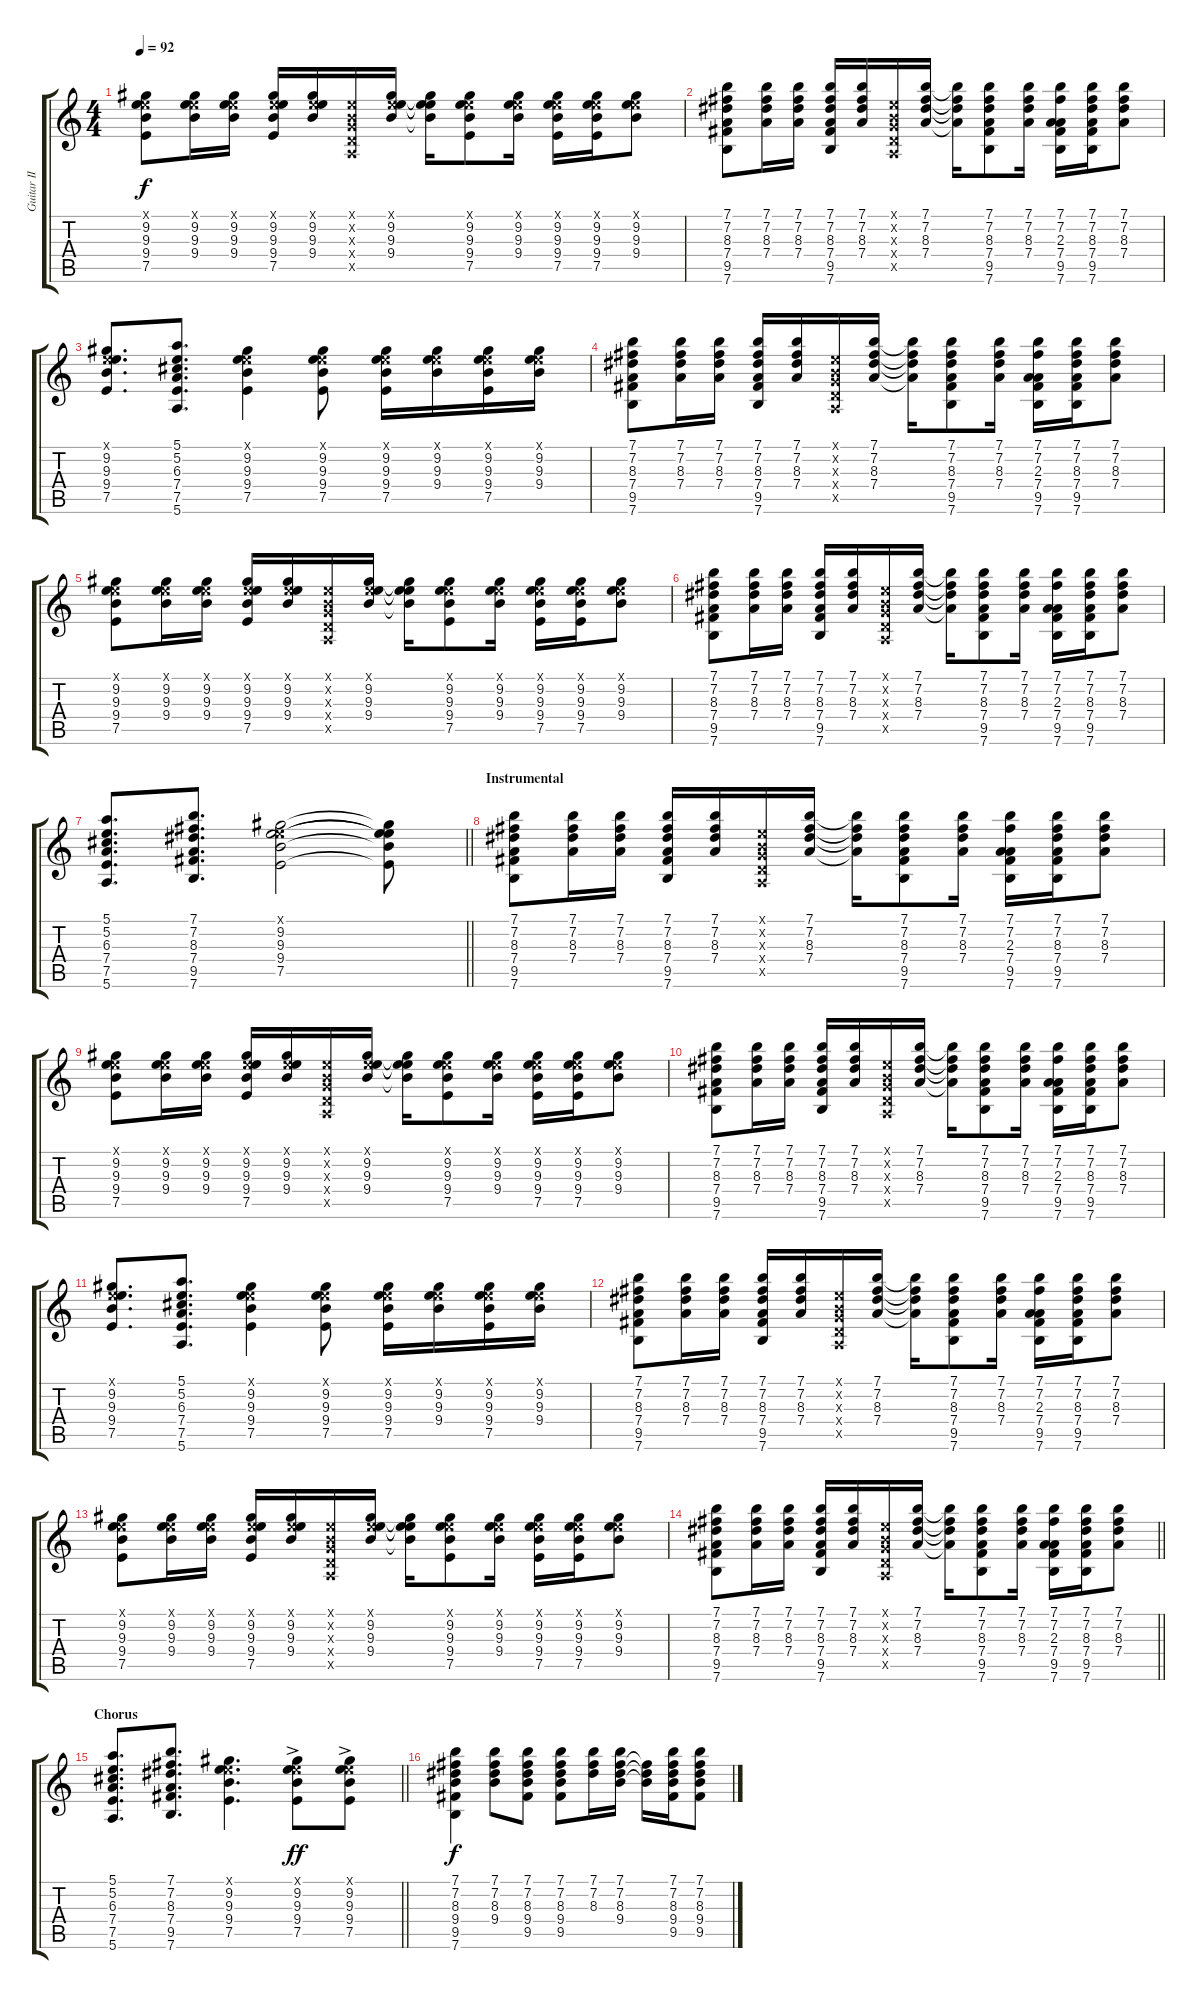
\track ("Guitar II" "Guitar II") {instrument acousticguitarnylon}
\staff {score tabs}
\tuning (E4 B3 G3 D3 A2 E2) {hide}
\ts (4 4)
\tempo 92
\clef g2
\ks c
(0.1{x} 9.2 9.3 9.4 7.5).8{dy f} (0.1{x} 9.2 9.3 9.4).16 (0.1{x} 9.2 9.3 9.4).16 (0.1{x} 9.2 9.3 9.4 7.5).16 (0.1{x} 9.2 9.3 9.4).16 (0.1{x} 0.2{x} 0.3{x} 0.4{x} 0.5{x}).16 (0.1{x} 9.2 9.3 9.4).16 (0.1{t} 9.2{t} 9.3{t} 9.4{t}).16 (0.1{x} 9.2 9.3 9.4 7.5).8 (0.1{x} 9.2 9.3 9.4).16 (0.1{x} 9.2 9.3 9.4 7.5).16 (0.1{x} 9.2 9.3 9.4 7.5).16 (0.1{x} 9.2 9.3 9.4).8 |
(7.1 7.2 8.3 7.4 9.5 7.6).8 (7.1 7.2 8.3 7.4).16 (7.1 7.2 8.3 7.4).16 (7.1 7.2 8.3 7.4 9.5 7.6).16 (7.1 7.2 8.3 7.4).16 (0.1{x} 0.2{x} 0.3{x} 0.4{x} 0.5{x}).16 (7.1 7.2 8.3 7.4).16 (7.1{t} 7.2{t} 8.3{t} 7.4{t}).16 (7.1 7.2 8.3 7.4 9.5 7.6).8 (7.1 7.2 8.3 7.4).16 (7.1 7.2 2.3 7.4 9.5 7.6).16 (7.1 7.2 8.3 7.4 9.5 7.6).16 (7.1 7.2 8.3 7.4).8 |
(0.1{x} 9.2 9.3 9.4 7.5).8{d} (5.1 5.2 6.3 7.4 7.5 5.6).8{d} (0.1{x} 9.2 9.3 9.4 7.5).4 (0.1{x} 9.2 9.3 9.4 7.5).8 (0.1{x} 9.2 9.3 9.4 7.5).16 (0.1{x} 9.2 9.3 9.4).16 (0.1{x} 9.2 9.3 9.4 7.5).16 (0.1{x} 9.2 9.3 9.4).16 |
(7.1 7.2 8.3 7.4 9.5 7.6).8 (7.1 7.2 8.3 7.4).16 (7.1 7.2 8.3 7.4).16 (7.1 7.2 8.3 7.4 9.5 7.6).16 (7.1 7.2 8.3 7.4).16 (0.1{x} 0.2{x} 0.3{x} 0.4{x} 0.5{x}).16 (7.1 7.2 8.3 7.4).16 (7.1{t} 7.2{t} 8.3{t} 7.4{t}).16 (7.1 7.2 8.3 7.4 9.5 7.6).8 (7.1 7.2 8.3 7.4).16 (7.1 7.2 2.3 7.4 9.5 7.6).16 (7.1 7.2 8.3 7.4 9.5 7.6).16 (7.1 7.2 8.3 7.4).8 |
(0.1{x} 9.2 9.3 9.4 7.5).8 (0.1{x} 9.2 9.3 9.4).16 (0.1{x} 9.2 9.3 9.4).16 (0.1{x} 9.2 9.3 9.4 7.5).16 (0.1{x} 9.2 9.3 9.4).16 (0.1{x} 0.2{x} 0.3{x} 0.4{x} 0.5{x}).16 (0.1{x} 9.2 9.3 9.4).16 (0.1{t} 9.2{t} 9.3{t} 9.4{t}).16 (0.1{x} 9.2 9.3 9.4 7.5).8 (0.1{x} 9.2 9.3 9.4).16 (0.1{x} 9.2 9.3 9.4 7.5).16 (0.1{x} 9.2 9.3 9.4 7.5).16 (0.1{x} 9.2 9.3 9.4).8 |
(7.1 7.2 8.3 7.4 9.5 7.6).8 (7.1 7.2 8.3 7.4).16 (7.1 7.2 8.3 7.4).16 (7.1 7.2 8.3 7.4 9.5 7.6).16 (7.1 7.2 8.3 7.4).16 (0.1{x} 0.2{x} 0.3{x} 0.4{x} 0.5{x}).16 (7.1 7.2 8.3 7.4).16 (7.1{t} 7.2{t} 8.3{t} 7.4{t}).16 (7.1 7.2 8.3 7.4 9.5 7.6).8 (7.1 7.2 8.3 7.4).16 (7.1 7.2 2.3 7.4 9.5 7.6).16 (7.1 7.2 8.3 7.4 9.5 7.6).16 (7.1 7.2 8.3 7.4).8 |
\barLineRight lightlight
(5.1 5.2 6.3 7.4 7.5 5.6).8{d} (7.1 7.2 8.3 7.4 9.5 7.6).8{d} (0.1{x} 9.2 9.3 9.4 7.5).2 (0.1{t} 9.2{t} 9.3{t} 9.4{t} 7.5{t}).8 |
\section ("" "Instrumental")
(7.1 7.2 8.3 7.4 9.5 7.6).8 (7.1 7.2 8.3 7.4).16 (7.1 7.2 8.3 7.4).16 (7.1 7.2 8.3 7.4 9.5 7.6).16 (7.1 7.2 8.3 7.4).16 (0.1{x} 0.2{x} 0.3{x} 0.4{x} 0.5{x}).16 (7.1 7.2 8.3 7.4).16 (7.1{t} 7.2{t} 8.3{t} 7.4{t}).16 (7.1 7.2 8.3 7.4 9.5 7.6).8 (7.1 7.2 8.3 7.4).16 (7.1 7.2 2.3 7.4 9.5 7.6).16 (7.1 7.2 8.3 7.4 9.5 7.6).16 (7.1 7.2 8.3 7.4).8 |
(0.1{x} 9.2 9.3 9.4 7.5).8 (0.1{x} 9.2 9.3 9.4).16 (0.1{x} 9.2 9.3 9.4).16 (0.1{x} 9.2 9.3 9.4 7.5).16 (0.1{x} 9.2 9.3 9.4).16 (0.1{x} 0.2{x} 0.3{x} 0.4{x} 0.5{x}).16 (0.1{x} 9.2 9.3 9.4).16 (0.1{t} 9.2{t} 9.3{t} 9.4{t}).16 (0.1{x} 9.2 9.3 9.4 7.5).8 (0.1{x} 9.2 9.3 9.4).16 (0.1{x} 9.2 9.3 9.4 7.5).16 (0.1{x} 9.2 9.3 9.4 7.5).16 (0.1{x} 9.2 9.3 9.4).8 |
(7.1 7.2 8.3 7.4 9.5 7.6).8 (7.1 7.2 8.3 7.4).16 (7.1 7.2 8.3 7.4).16 (7.1 7.2 8.3 7.4 9.5 7.6).16 (7.1 7.2 8.3 7.4).16 (0.1{x} 0.2{x} 0.3{x} 0.4{x} 0.5{x}).16 (7.1 7.2 8.3 7.4).16 (7.1{t} 7.2{t} 8.3{t} 7.4{t}).16 (7.1 7.2 8.3 7.4 9.5 7.6).8 (7.1 7.2 8.3 7.4).16 (7.1 7.2 2.3 7.4 9.5 7.6).16 (7.1 7.2 8.3 7.4 9.5 7.6).16 (7.1 7.2 8.3 7.4).8 |
(0.1{x} 9.2 9.3 9.4 7.5).8{d} (5.1 5.2 6.3 7.4 7.5 5.6).8{d} (0.1{x} 9.2 9.3 9.4 7.5).4 (0.1{x} 9.2 9.3 9.4 7.5).8 (0.1{x} 9.2 9.3 9.4 7.5).16 (0.1{x} 9.2 9.3 9.4).16 (0.1{x} 9.2 9.3 9.4 7.5).16 (0.1{x} 9.2 9.3 9.4).16 |
(7.1 7.2 8.3 7.4 9.5 7.6).8 (7.1 7.2 8.3 7.4).16 (7.1 7.2 8.3 7.4).16 (7.1 7.2 8.3 7.4 9.5 7.6).16 (7.1 7.2 8.3 7.4).16 (0.1{x} 0.2{x} 0.3{x} 0.4{x} 0.5{x}).16 (7.1 7.2 8.3 7.4).16 (7.1{t} 7.2{t} 8.3{t} 7.4{t}).16 (7.1 7.2 8.3 7.4 9.5 7.6).8 (7.1 7.2 8.3 7.4).16 (7.1 7.2 2.3 7.4 9.5 7.6).16 (7.1 7.2 8.3 7.4 9.5 7.6).16 (7.1 7.2 8.3 7.4).8 |
(0.1{x} 9.2 9.3 9.4 7.5).8 (0.1{x} 9.2 9.3 9.4).16 (0.1{x} 9.2 9.3 9.4).16 (0.1{x} 9.2 9.3 9.4 7.5).16 (0.1{x} 9.2 9.3 9.4).16 (0.1{x} 0.2{x} 0.3{x} 0.4{x} 0.5{x}).16 (0.1{x} 9.2 9.3 9.4).16 (0.1{t} 9.2{t} 9.3{t} 9.4{t}).16 (0.1{x} 9.2 9.3 9.4 7.5).8 (0.1{x} 9.2 9.3 9.4).16 (0.1{x} 9.2 9.3 9.4 7.5).16 (0.1{x} 9.2 9.3 9.4 7.5).16 (0.1{x} 9.2 9.3 9.4).8 |
\barLineRight lightlight
(7.1 7.2 8.3 7.4 9.5 7.6).8 (7.1 7.2 8.3 7.4).16 (7.1 7.2 8.3 7.4).16 (7.1 7.2 8.3 7.4 9.5 7.6).16 (7.1 7.2 8.3 7.4).16 (0.1{x} 0.2{x} 0.3{x} 0.4{x} 0.5{x}).16 (7.1 7.2 8.3 7.4).16 (7.1{t} 7.2{t} 8.3{t} 7.4{t}).16 (7.1 7.2 8.3 7.4 9.5 7.6).8 (7.1 7.2 8.3 7.4).16 (7.1 7.2 2.3 7.4 9.5 7.6).16 (7.1 7.2 8.3 7.4 9.5 7.6).16 (7.1 7.2 8.3 7.4).8 |
\section ("" "Chorus")
\barLineRight lightlight
(5.1 5.2 6.3 7.4 7.5 5.6).8{d} (7.1 7.2 8.3 7.4 9.5 7.6).8{d} (0.1{x} 9.2 9.3 9.4 7.5).4{d} (0.1{ac x} 9.2{ac} 9.3{ac} 9.4{ac} 7.5{ac}).8{dy ff} (0.1{ac x} 9.2{ac} 9.3{ac} 9.4{ac} 7.5{ac}).8 |
(7.1 7.2 8.3 9.4 9.5 7.6).4{dy f} (7.1 7.2 8.3 9.4).8 (7.1 7.2 8.3 9.4 9.5).8 (7.1 7.2 8.3 9.4 9.5).8 (7.1 7.2 8.3).16 (7.1 7.2 8.3 9.4).16 (7.2{t} 8.3{t} 9.4{t}).16 (7.1 7.2 8.3 9.4 9.5).16 (7.1 7.2 8.3 9.4 9.5).8
